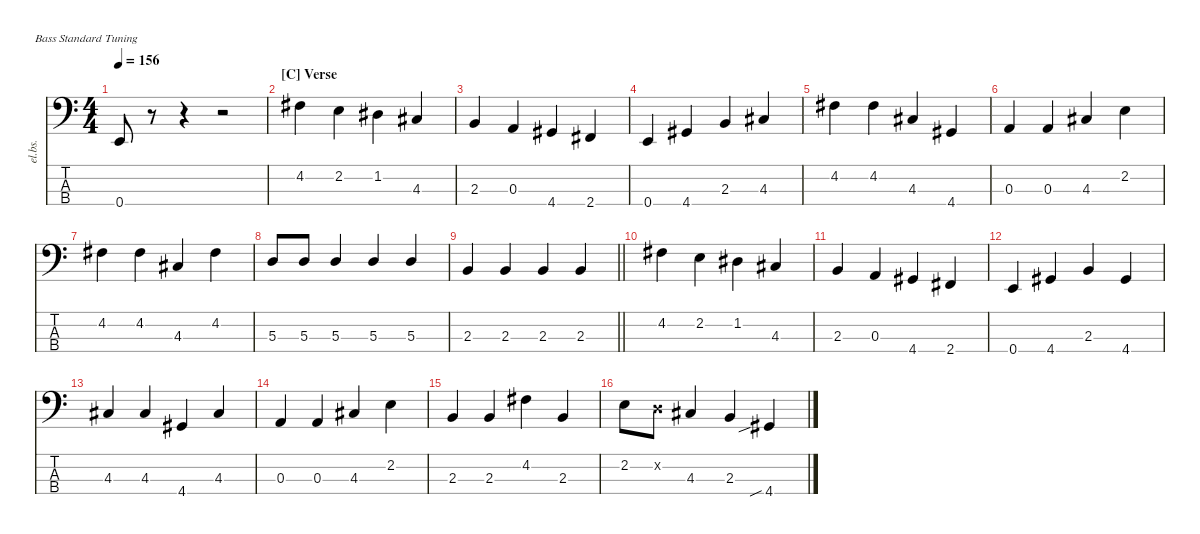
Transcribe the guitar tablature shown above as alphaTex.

\defaultSystemsLayout 4
\hideDynamics
\bracketExtendMode nobrackets
\otherSystemsTrackNameOrientation horizontal
\track ("Electric Bass" "el.bs.") {instrument electricbassfinger}
\staff {score tabs}
\tuning (G2 D2 A1 E1)
\ts (4 4)
\tempo 156
\clef f4
\ks c
0.4.8{dy mf beam Up} r.8{beam Up} r.4{beam Up} r.2{beam Up} |
\section ("C" "Verse")
4.2{acc #}.4{beam Down} 2.2.4{beam Down} 1.2{acc #}.4{beam Down} 4.3{acc #}.4{beam Up} |
2.3.4{beam Up} 0.3.4{beam Up} 4.4{acc #}.4{beam Up} 2.4{acc #}.4{beam Up} |
0.4.4{beam Up} 4.4{acc #}.4{beam Up} 2.3.4{beam Up} 4.3{acc #}.4{beam Up} |
4.2{acc #}.4{beam Down} 4.2{acc #}.4{beam Down} 4.3{acc #}.4{beam Up} 4.4{acc #}.4{beam Up} |
0.3.4{beam Up} 0.3.4{beam Up} 4.3{acc #}.4{beam Up} 2.2.4{beam Down} |
4.2{acc #}.4{beam Down} 4.2{acc #}.4{beam Down} 4.3{acc #}.4{beam Up} 4.2{acc #}.4{beam Down} |
5.3.8{beam Up} 5.3.8{beam Up} 5.3.4{beam Up} 5.3.4{beam Up} 5.3.4{beam Up} |
\barLineRight lightlight
2.3.4{beam Up} 2.3.4{beam Up} 2.3.4{beam Up} 2.3.4{beam Up} |
4.2{acc #}.4{beam Down} 2.2.4{beam Down} 1.2{acc #}.4{beam Down} 4.3{acc #}.4{beam Up} |
2.3.4{beam Up} 0.3.4{beam Up} 4.4{acc #}.4{beam Up} 2.4{acc #}.4{beam Up} |
0.4.4{beam Up} 4.4{acc #}.4{beam Up} 2.3.4{beam Up} 4.4{acc #}.4{beam Up} |
4.3{acc #}.4{beam Up} 4.3{acc #}.4{beam Up} 4.4{acc #}.4{beam Up} 4.3{acc #}.4{beam Up} |
0.3.4{beam Up} 0.3.4{beam Up} 4.3{acc #}.4{beam Up} 2.2.4{beam Down} |
2.3.4{beam Up} 2.3.4{beam Up} 4.2{acc #}.4{beam Down} 2.3.4{beam Up} |
2.2.8{beam Down} 0.2{x}.8{beam Down} 4.3{acc #}.4{beam Up} 2.3.4{beam Up} 4.4{sib acc #}.4{beam Up}
